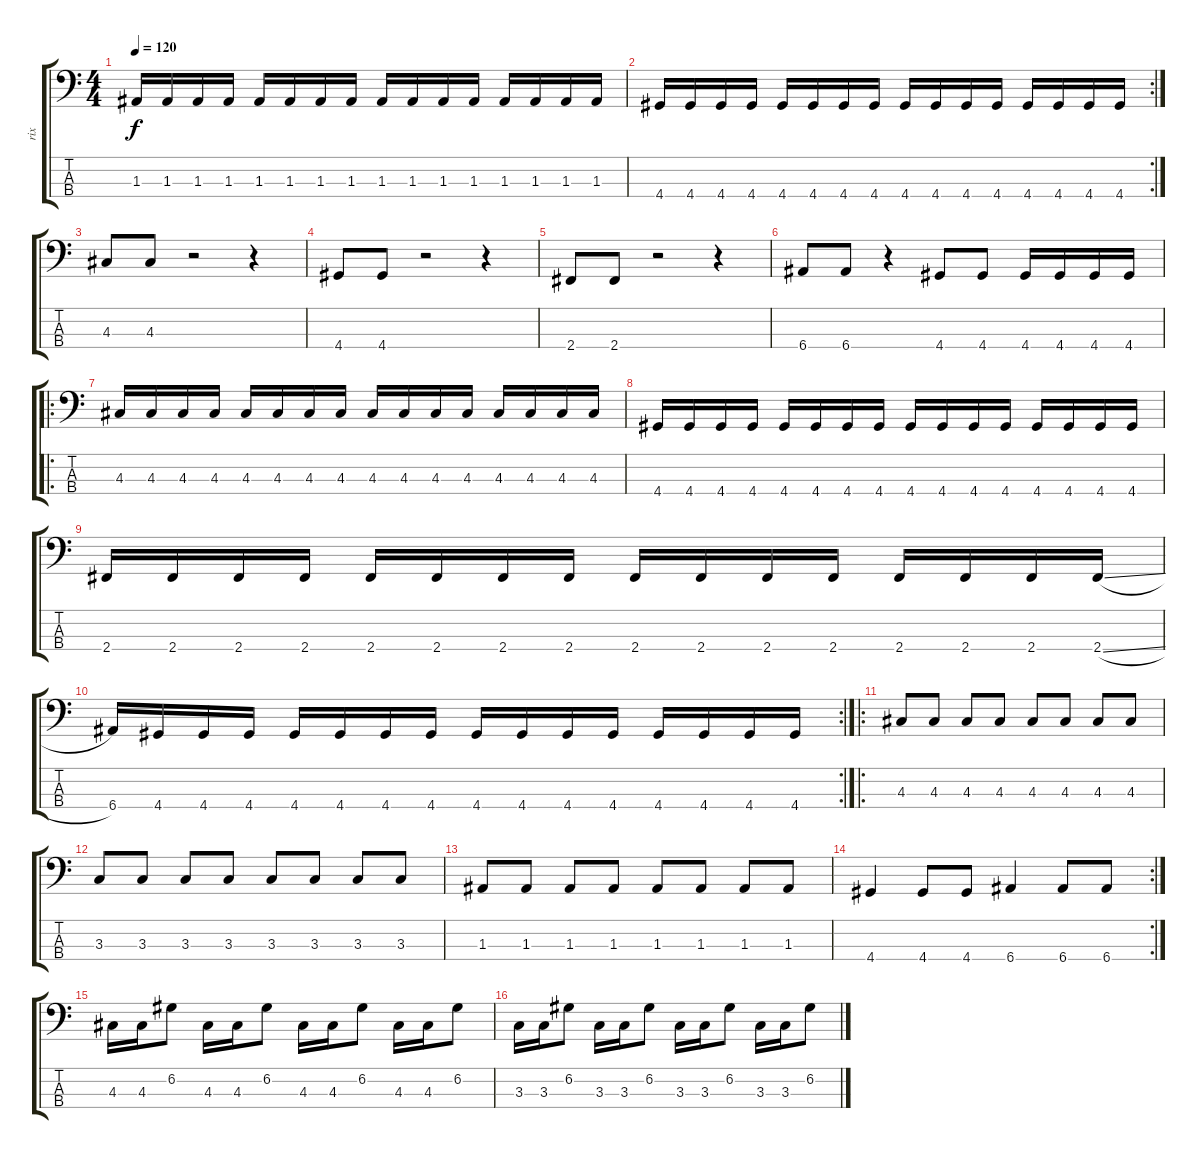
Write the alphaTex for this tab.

\track ("rix" "rix") {instrument electricbassfinger}
\staff {score tabs}
\tuning (G2 D2 A1 E1) {hide}
\ts (4 4)
\tempo 120
\clef f4
\ks c
1.3.16{dy f} 1.3.16 1.3.16 1.3.16 1.3.16 1.3.16 1.3.16 1.3.16 1.3.16 1.3.16 1.3.16 1.3.16 1.3.16 1.3.16 1.3.16 1.3.16 |
\rc 2
4.4.16 4.4.16 4.4.16 4.4.16 4.4.16 4.4.16 4.4.16 4.4.16 4.4.16 4.4.16 4.4.16 4.4.16 4.4.16 4.4.16 4.4.16 4.4.16 |
4.3.8 4.3.8 r.2 r.4 |
4.4.8 4.4.8 r.2 r.4 |
2.4.8 2.4.8 r.2 r.4 |
6.4.8 6.4.8 r.4 4.4.8 4.4.8 4.4.16 4.4.16 4.4.16 4.4.16 |
\ro
4.3.16 4.3.16 4.3.16 4.3.16 4.3.16 4.3.16 4.3.16 4.3.16 4.3.16 4.3.16 4.3.16 4.3.16 4.3.16 4.3.16 4.3.16 4.3.16 |
4.4.16 4.4.16 4.4.16 4.4.16 4.4.16 4.4.16 4.4.16 4.4.16 4.4.16 4.4.16 4.4.16 4.4.16 4.4.16 4.4.16 4.4.16 4.4.16 |
2.4.16 2.4.16 2.4.16 2.4.16 2.4.16 2.4.16 2.4.16 2.4.16 2.4.16 2.4.16 2.4.16 2.4.16 2.4.16 2.4.16 2.4.16 2.4{sl}.16 |
\rc 2
6.4.16 4.4.16 4.4.16 4.4.16 4.4.16 4.4.16 4.4.16 4.4.16 4.4.16 4.4.16 4.4.16 4.4.16 4.4.16 4.4.16 4.4.16 4.4.16 |
\ro
4.3.8 4.3.8 4.3.8 4.3.8 4.3.8 4.3.8 4.3.8 4.3.8 |
3.3.8 3.3.8 3.3.8 3.3.8 3.3.8 3.3.8 3.3.8 3.3.8 |
1.3.8 1.3.8 1.3.8 1.3.8 1.3.8 1.3.8 1.3.8 1.3.8 |
\rc 2
4.4.4 4.4.8 4.4.8 6.4.4 6.4.8 6.4.8 |
4.3.16{instrument electricbasspick} 4.3.16 6.2.8 4.3.16 4.3.16 6.2.8 4.3.16 4.3.16 6.2.8 4.3.16 4.3.16 6.2.8 |
3.3.16 3.3.16 6.2.8 3.3.16 3.3.16 6.2.8 3.3.16 3.3.16 6.2.8 3.3.16 3.3.16 6.2.8
